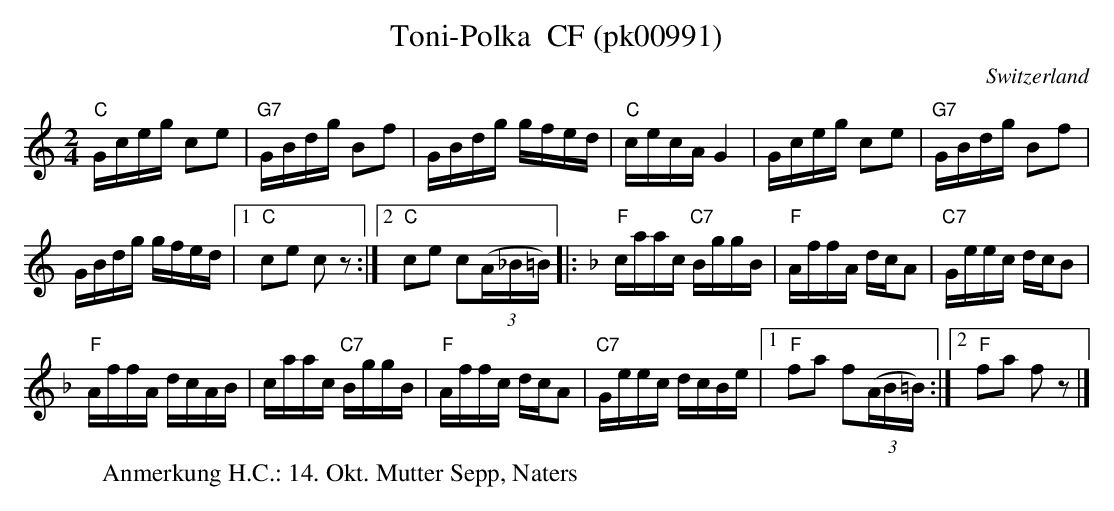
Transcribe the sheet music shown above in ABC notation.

X:1
T:Toni-Polka  CF (pk00991)
O:Switzerland
M:2/4
L:1/16
K:C major
"C"Gceg c2e2 | "G7"GBdg B2f2 | GBdg gfed | "C"cecAG4 | Gceg c2e2 | "G7"GBdg B2f2 |
GBdg gfed |1 "C"c2e2 c2z2 :|2 "C"c2e2 c2((3A_B=B) |: [K:F] "F"caac "C7"BggB | "F"AffA dcA2 | "C7"Geec dcB2 |
"F"AffA  dcAB | caac "C7"BggB | "F"Affc dcA2 | "C7"Geec dcBe |1 "F"f2a2 f2((3AB=B) :|2 "F"f2a2 f2z2 |]
W:Anmerkung H.C.: 14. Okt. Mutter Sepp, Naters
